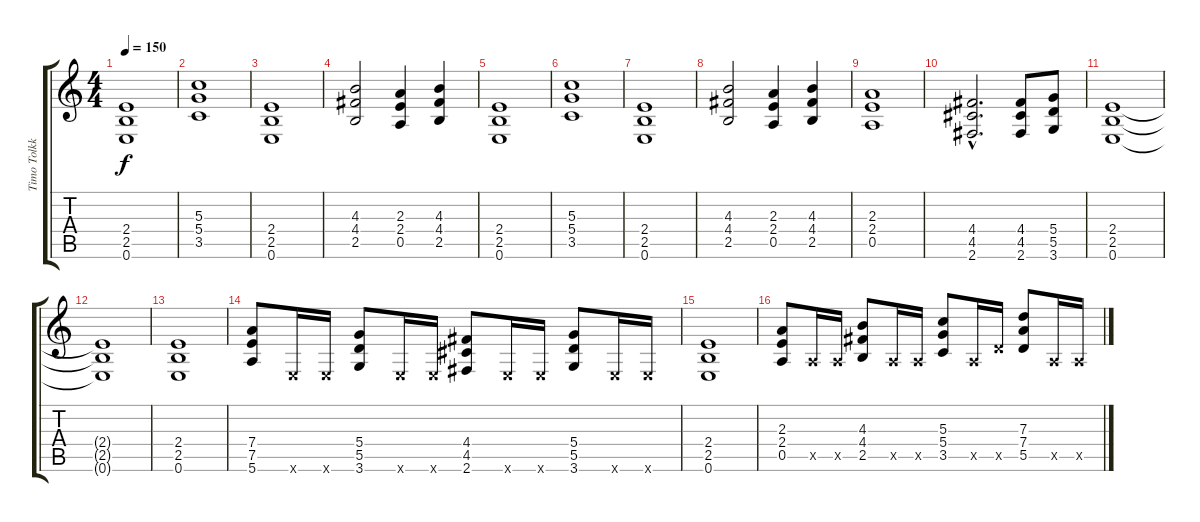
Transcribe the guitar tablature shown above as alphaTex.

\track ("Timo Tolkki (Guitar 2 Rythm)" "Timo Tolkk") {instrument overdrivenguitar}
\staff {score tabs}
\tuning (E4 B3 G3 D3 A2 E2) {hide}
\ts (4 4)
\tempo 150
\clef g2
\ks c
(2.4 2.5 0.6).1{dy f instrument overdrivenguitar} |
(5.3 5.4 3.5).1 |
(2.4 2.5 0.6).1 |
(4.3 4.4 2.5).2 (2.3 2.4 0.5).4 (4.3 4.4 2.5).4 |
(2.4 2.5 0.6).1 |
(5.3 5.4 3.5).1 |
(2.4 2.5 0.6).1 |
(4.3 4.4 2.5).2 (2.3 2.4 0.5).4 (4.3 4.4 2.5).4 |
(2.3 2.4 0.5).1 |
(4.4{hac} 4.5{hac} 2.6{hac}).2{d} (4.4 4.5 2.6).8 (5.4 5.5 3.6).8 |
(2.4 2.5 0.6).1 |
(2.4{t} 2.5{t} 0.6{t}).1 |
(2.4 2.5 0.6).1 |
(7.4 7.5 5.6).8 0.6{x}.16 0.6{x}.16 (5.4 5.5 3.6).8 0.6{x}.16 0.6{x}.16 (4.4 4.5 2.6).8 0.6{x}.16 0.6{x}.16 (5.4 5.5 3.6).8 0.6{x}.16 0.6{x}.16 |
(2.4 2.5 0.6).1 |
(2.3 2.4 0.5).8 0.5{x}.16 0.5{x}.16 (4.3 4.4 2.5).8 0.5{x}.16 0.5{x}.16 (5.3 5.4 3.5).8 0.5{x}.16 5.5{x}.16 (7.3 7.4 5.5).8 0.5{x}.16 0.5{x}.16
